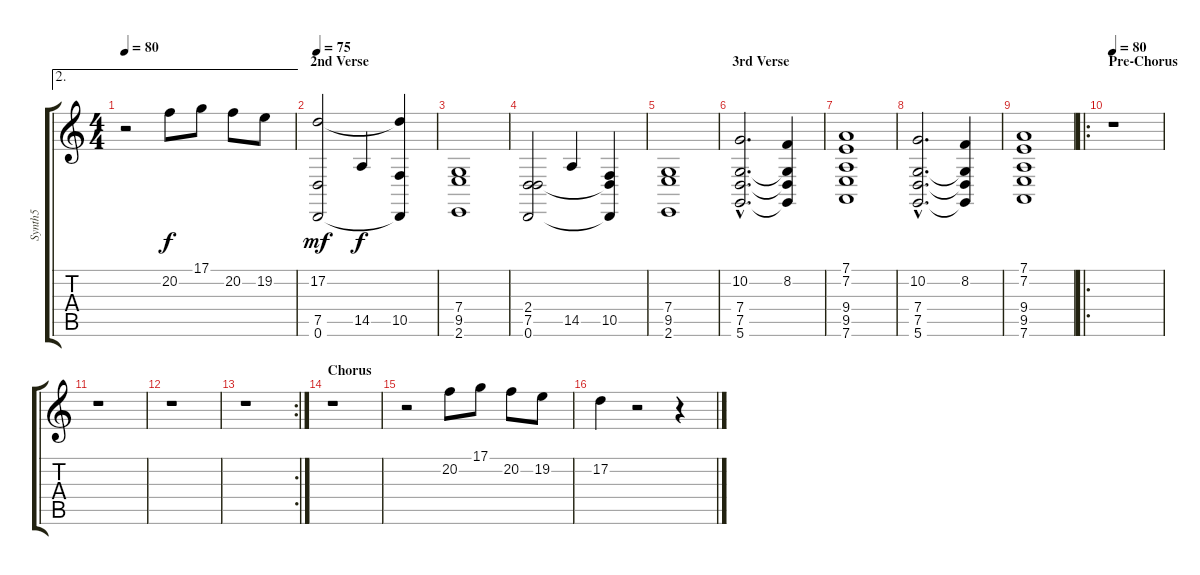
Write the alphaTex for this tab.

\track ("Synth5" "Synth5") {instrument choiraahs}
\staff {score tabs}
\tuning (D4 A3 F3 C3 G2 D2) {hide}
\ae 2
\ts (4 4)
\tempo 80
\clef g2
\ks c
r.2{dy f} 20.2.8 17.1.8 20.2.8 19.2.8 |
\section ("" "2nd Verse")
\tempo 75
(17.2 7.5 0.6).2{dy mf} 14.5.4{dy f} (17.2{t} 10.5 0.6{t}).4 |
(7.4 9.5 2.6).1 |
(2.4 7.5 0.6).2 14.5.4 (2.4{t} 10.5 0.6{t}).4 |
(7.4 9.5 2.6).1 |
\section ("" "3rd Verse")
(10.2{hac} 7.4{hac} 7.5{hac} 5.6{hac}).2{d} (8.2 7.4{t} 7.5{t} 5.6{t}).4 |
(7.1 7.2 9.4 9.5 7.6).1 |
(10.2{hac} 7.4{hac} 7.5{hac} 5.6{hac}).2{d} (8.2 7.4{t} 7.5{t} 5.6{t}).4 |
(7.1 7.2 9.4 9.5 7.6).1 |
\ro
\section ("" "Pre-Chorus")
\tempo 80
r.1 |
r.1 |
r.1 |
\rc 2
r.1 |
\section ("" "Chorus")
r.1 |
r.2 20.2.8 17.1.8 20.2.8 19.2.8 |
17.2.4 r.2 r.4
